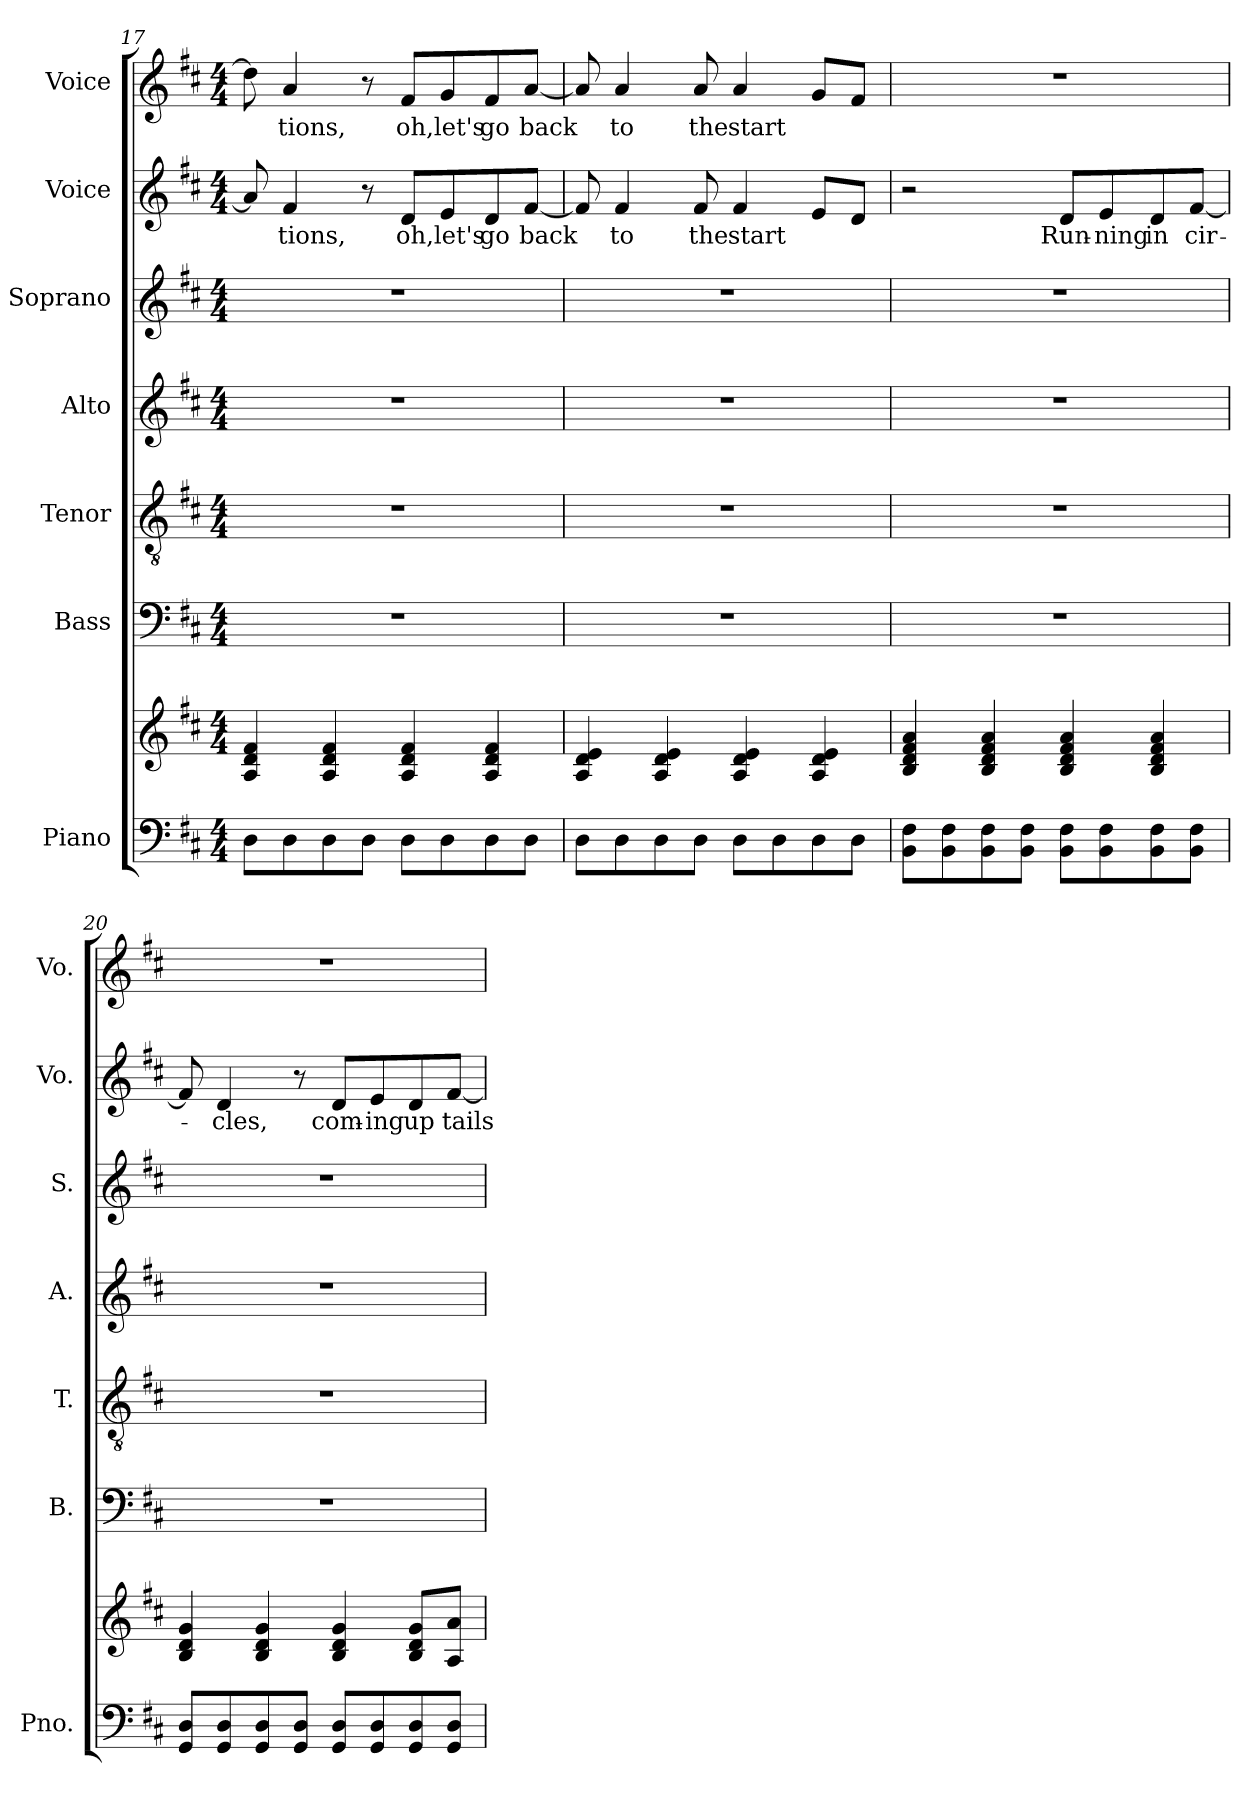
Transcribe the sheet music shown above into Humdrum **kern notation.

**kern	**kern	**kern	**kern	**kern	**kern	**kern	**text	**kern	**text
*part7	*part7	*part6	*part5	*part4	*part3	*part2	*part2	*part1	*part1
*staff8	*staff7	*staff6	*staff5	*staff4	*staff3	*staff2	*staff2	*staff1	*staff1
*I"Piano	*	*I"Bass	*I"Tenor	*I"Alto	*I"Soprano	*I"Voice	*	*I"Voice	*
*I'Pno.	*	*I'B.	*I'T.	*I'A.	*I'S.	*I'Vo.	*	*I'Vo.	*
*clefF4	*clefG2	*clefF4	*clefGv2	*clefG2	*clefG2	*clefG2	*	*clefG2	*
*k[f#c#]	*k[f#c#]	*k[f#c#]	*k[f#c#]	*k[f#c#]	*k[f#c#]	*k[f#c#]	*	*k[f#c#]	*
*M4/4	*M4/4	*M4/4	*M4/4	*M4/4	*M4/4	*M4/4	*	*M4/4	*
=17	=17	=17	=17	=17	=17	=17	=17	=17	=17
8D\L	4A/ 4d/ 4f#/	1r	1r	1r	1r	8a/]	.	8dd\]	.
8D\	.	.	.	.	.	4f#/	-tions,	4a/	-tions,
8D\	4A/ 4d/ 4f#/	.	.	.	.	.	.	.	.
8D\J	.	.	.	.	.	8r	.	8r	.
8D\L	4A/ 4d/ 4f#/	.	.	.	.	8d/L	oh,	8f#/L	oh,
8D\	.	.	.	.	.	8e/	let's	8g/	let's
8D\	4A/ 4d/ 4f#/	.	.	.	.	8d/	go	8f#/	go
8D\J	.	.	.	.	.	[8f#/J	back	[8a/J	back
=18	=18	=18	=18	=18	=18	=18	=18	=18	=18
8D\L	4A/ 4d/ 4e/	1r	1r	1r	1r	8f#/]	.	8a/]	.
8D\	.	.	.	.	.	4f#/	to	4a/	to
8D\	4A/ 4d/ 4e/	.	.	.	.	.	.	.	.
8D\J	.	.	.	.	.	8f#/	the	8a/	the
8D\L	4A/ 4d/ 4e/	.	.	.	.	4f#/	start	4a/	start
8D\	.	.	.	.	.	.	.	.	.
8D\	4A/ 4d/ 4e/	.	.	.	.	8e/L	.	8g/L	.
8D\J	.	.	.	.	.	8d/J	.	8f#/J	.
=19	=19	=19	=19	=19	=19	=19	=19	=19	=19
8BB\ 8F#\L	4B/ 4d/ 4f#/ 4a/	1r	1r	1r	1r	2r	.	1r	.
8BB\ 8F#\	.	.	.	.	.	.	.	.	.
8BB\ 8F#\	4B/ 4d/ 4f#/ 4a/	.	.	.	.	.	.	.	.
8BB\ 8F#\J	.	.	.	.	.	.	.	.	.
8BB\ 8F#\L	4B/ 4d/ 4f#/ 4a/	.	.	.	.	8d/L	Run-	.	.
8BB\ 8F#\	.	.	.	.	.	8e/	-ning	.	.
8BB\ 8F#\	4B/ 4d/ 4f#/ 4a/	.	.	.	.	8d/	in	.	.
8BB\ 8F#\J	.	.	.	.	.	[8f#/J	cir-	.	.
!!LO:PB:g=z
=20	=20	=20	=20	=20	=20	=20	=20	=20	=20
8GG/ 8D/L	4B/ 4d/ 4g/	1r	1r	1r	1r	8f#/]	.	1r	.
8GG/ 8D/	.	.	.	.	.	4d/	-cles,	.	.
8GG/ 8D/	4B/ 4d/ 4g/	.	.	.	.	.	.	.	.
8GG/ 8D/J	.	.	.	.	.	8r	.	.	.
8GG/ 8D/L	4B/ 4d/ 4g/	.	.	.	.	8d/L	com-	.	.
8GG/ 8D/	.	.	.	.	.	8e/	-ing	.	.
8GG/ 8D/	8B/ 8d/ 8g/L	.	.	.	.	8d/	up	.	.
8GG/ 8D/J	8A/ 8a/J	.	.	.	.	[8f#/J	tails	.	.
=	=	=	=	=	=	=	=	=	=
*-	*-	*-	*-	*-	*-	*-	*-	*-	*-
